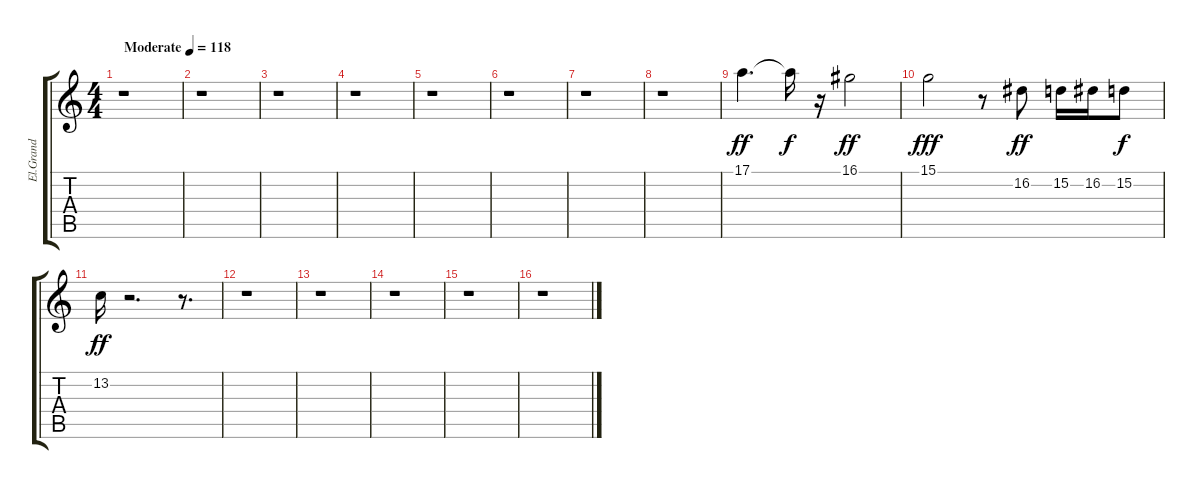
\track ("El.Grand" "El.Grand") {instrument electricgrandpiano}
\staff {score tabs}
\tuning (E4 B3 G3 D3 A2 E2) {hide}
\ts (4 4)
\tempo (118 "Moderate")
\clef g2
\ks c
r.1{dy ff instrument electricgrandpiano} |
r.1 |
r.1 |
r.1 |
r.1 |
r.1 |
r.1 |
r.1 |
17.1.4{d} 17.1{t}.16{dy f} r.16 16.1.2{dy ff} |
15.1.2{dy fff} r.8 16.2.8{dy ff} 15.2.16 16.2.16 15.2.8{dy f} |
13.2.16{dy ff} r.2{d} r.8{d} |
r.1 |
r.1 |
r.1 |
r.1 |
r.1
